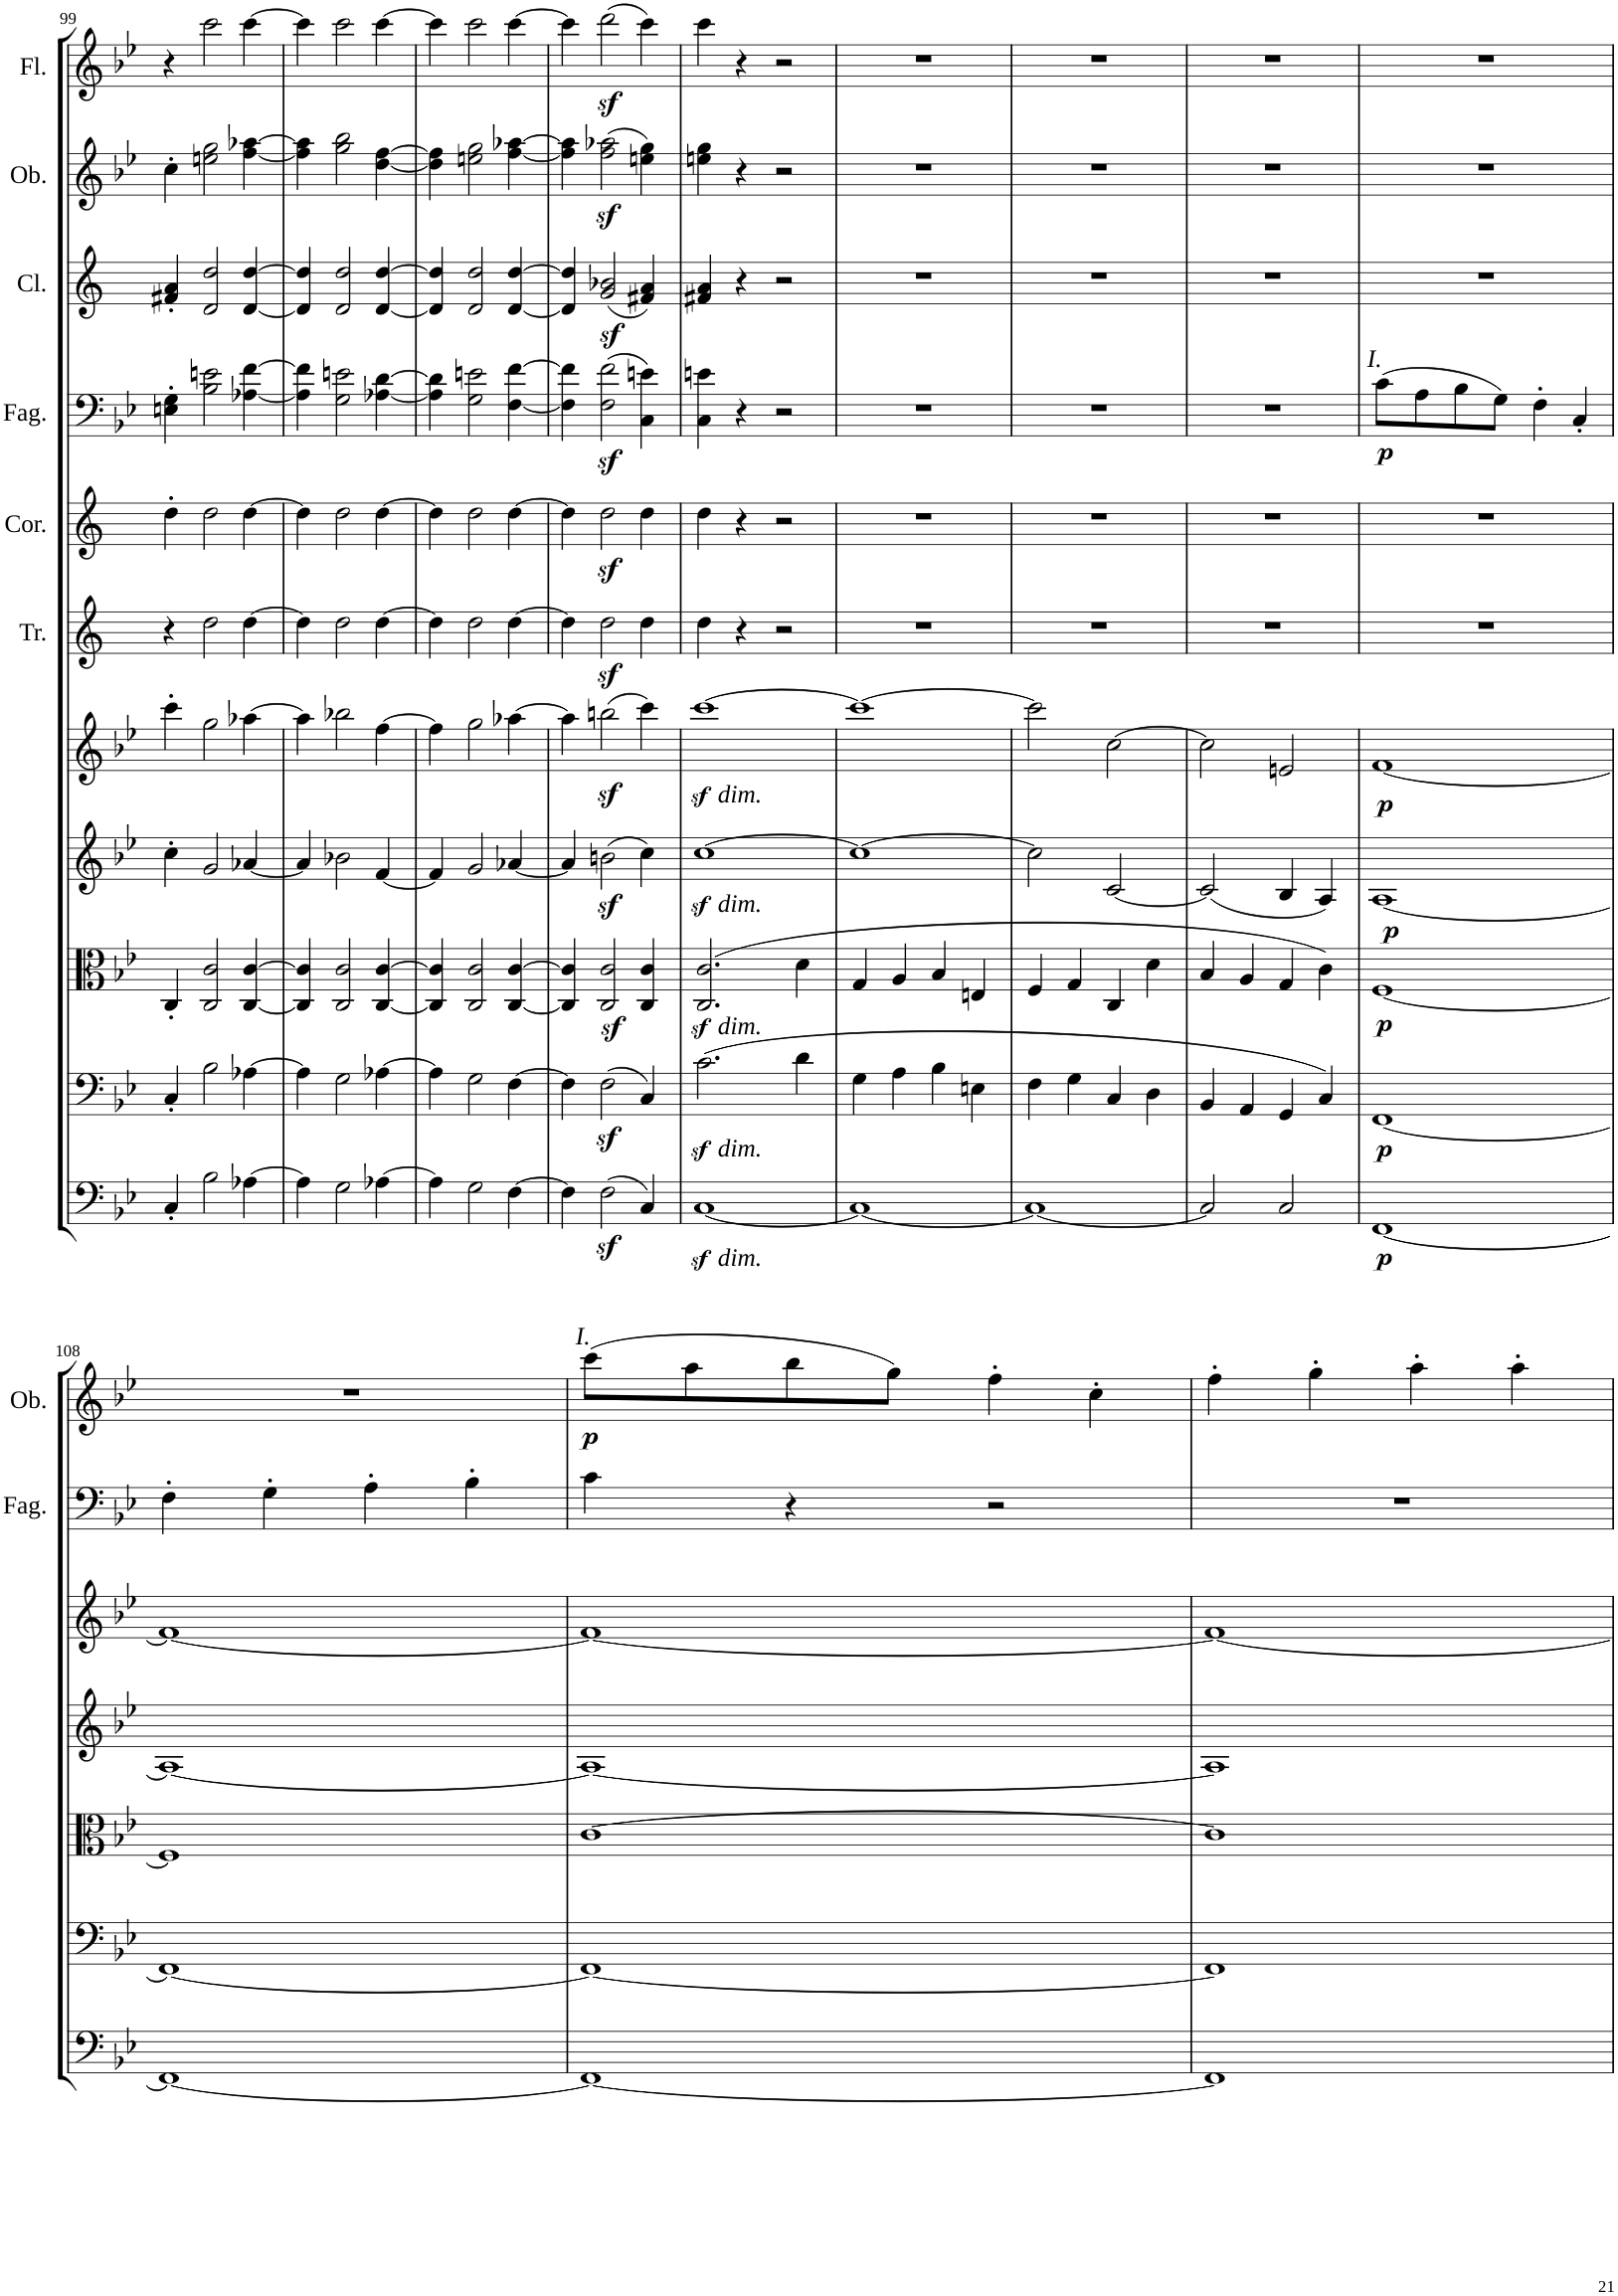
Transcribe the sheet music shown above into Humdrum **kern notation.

**kern	**dynam	**kern	**dynam	**kern	**dynam	**kern	**dynam	**kern	**dynam	**kern	**kern	**kern	**dynam	**kern	**kern	**dynam	**kern
*part11	*part11	*part10	*part10	*part9	*part9	*part8	*part8	*part7	*part7	*part6	*part5	*part4	*part4	*part3	*part2	*part2	*part1
*staff11	*staff11	*staff10	*staff10	*staff9	*staff9	*staff8	*staff8	*staff7	*staff7	*staff6	*staff5	*staff4	*staff4	*staff3	*staff2	*staff2	*staff1
*I"Contrabasso	*	*I"Violoncello	*	*I"Viola	*	*I"Violino II	*	*I"Violino I	*	*I"Trombe in B	*I"Corni in B	*I"Fagotti	*	*I"Clarinetti in B	*I"Oboi	*	*I"Flauto
*	*	*	*	*	*	*	*	*	*	*I'Tr.	*I'Cor.	*I'Fag.	*	*I'Cl.	*I'Ob.	*	*I'Fl.
!!LO:PB:g=z
*clefF4	*	*clefF4	*	*clefC3	*	*clefG2	*	*clefG2	*	*clefG2	*clefG2	*clefF4	*	*clefG2	*clefG2	*	*clefG2
*Trd7c12	*	*	*	*	*	*	*	*	*	*Trd1c2	*Trd8c14	*	*	*Trd1c2	*	*	*
*k[b-e-]	*	*k[b-e-]	*	*k[b-e-]	*	*k[b-e-]	*	*k[b-e-]	*	*k[]	*k[]	*k[b-e-]	*	*k[]	*k[b-e-]	*	*k[b-e-]
*M2/2	*	*M2/2	*	*M2/2	*	*M2/2	*	*M2/2	*	*M2/2	*M2/2	*M2/2	*	*M2/2	*M2/2	*	*M2/2
*met(c|)	*	*met(c|)	*	*met(c|)	*	*met(c|)	*	*met(c|)	*	*met(c|)	*met(c|)	*met(c|)	*	*met(c|)	*met(c|)	*	*met(c|)
=99	=99	=99	=99	=99	=99	=99	=99	=99	=99	=99	=99	=99	=99	=99	=99	=99	=99
4C'/	.	4C'/	.	4C'/	.	4cc'\	.	4ccc'\	.	4r	4dd'\	4En\' 4G\'	.	4f#X/' 4a/'	4cc'\	.	4r
2B-\	.	2B-\	.	2C/ 2c/	.	2g/	.	2gg\	.	2dd\	2dd\	2B-\ 2en\	.	2d/ 2dd/	2een\ 2gg\	.	2ccc\
[4A-X\	.	[4A-X\	.	[4C/ [4c/	.	[4a-X/	.	[4aa-X\	.	[4dd\	[4dd\	[4A-X\ [4f\	.	[4d/ [4dd/	[4ff\ [4aa-X\	.	[4ccc\
=100	=100	=100	=100	=100	=100	=100	=100	=100	=100	=100	=100	=100	=100	=100	=100	=100	=100
4A-\]	.	4A-\]	.	4C/] 4c/]	.	4a-/]	.	4aa-\]	.	4dd\]	4dd\]	4A-\] 4f\]	.	4d/] 4dd/]	4ff\] 4aa-\]	.	4ccc\]
2G\	.	2G\	.	2C/ 2c/	.	2b-X\	.	2bb-X\	.	2dd\	2dd\	2G\ 2en\	.	2d/ 2dd/	2gg\ 2bb-\	.	2ccc\
[4A-X\	.	[4A-X\	.	[4C/ [4c/	.	[4f/	.	[4ff\	.	[4dd\	[4dd\	[4A-X\ [4d\	.	[4d/ [4dd/	[4dd\ [4ff\	.	[4ccc\
=101	=101	=101	=101	=101	=101	=101	=101	=101	=101	=101	=101	=101	=101	=101	=101	=101	=101
4A-\]	.	4A-\]	.	4C/] 4c/]	.	4f/]	.	4ff\]	.	4dd\]	4dd\]	4A-\] 4d\]	.	4d/] 4dd/]	4dd\] 4ff\]	.	4ccc\]
2G\	.	2G\	.	2C/ 2c/	.	2g/	.	2gg\	.	2dd\	2dd\	2G\ 2en\	.	2d/ 2dd/	2een\ 2gg\	.	2ccc\
[4F\	.	[4F\	.	[4C/ [4c/	.	[4a-X/	.	[4aa-X\	.	[4dd\	[4dd\	[4F\ [4f\	.	[4d/ [4dd/	[4ff\ [4aa-X\	.	[4ccc\
=102	=102	=102	=102	=102	=102	=102	=102	=102	=102	=102	=102	=102	=102	=102	=102	=102	=102
4F\]	.	4F\]	.	4C/] 4c/]	.	4a-/]	.	4aa-\]	.	4dd\]	4dd\]	4F\] 4f\]	.	4d/] 4dd/]	4ff\] 4aa-\]	.	4ccc\]
(2Fz<^\	.	(2Fz<^\	.	2C/z<^ 2c/z<^	.	(2bnz<^\	.	(2bbnz<^\	.	2ddz<^\	2ddz<^\	(2F\z<^ 2f\z<^	.	(2g/z<^ 2b-X/z<^	(2ff\z<^ 2aa-X\z<^	.	(2dddz<^\
4C/)	.	4C/)	.	4C/ 4c/	.	4cc\)	.	4ccc\)	.	4dd\	4dd\	4C\ 4en\)	.	4f#X/ 4a/)	4een\ 4gg\)	.	4ccc\)
=103	=103	=103	=103	=103	=103	=103	=103	=103	=103	=103	=103	=103	=103	=103	=103	=103	=103
!	!	!	!	!	!	!	!	!LO:TX:b:t=dim.	!	!	!	!	!	!	!	!	!
!	!	!	!	!	!	!LO:TX:b:t=dim.	!	!	!	!	!	!	!	!	!	!	!
!	!	!	!	!LO:TX:b:t=dim.	!	!	!	!	!	!	!	!	!	!	!	!	!
!	!	!LO:TX:b:t=dim.	!	!	!	!	!	!	!	!	!	!	!	!	!	!	!
!LO:TX:b:t=dim.	!	!	!	!	!	!	!	!	!	!	!	!	!	!	!	!	!
[1C	.	(2.c\	.	(2.C/ 2.c/	.	[1cc	.	[1ccc	.	4dd\	4dd\	4C\ 4en\	.	4f#X/ 4a/	4een\ 4gg\	.	4ccc\
.	.	.	.	.	.	.	.	.	.	4r	4r	4r	.	4r	4r	.	4r
.	.	.	.	.	.	.	.	.	.	2r	2r	2r	.	2r	2r	.	2r
.	.	4d\	.	4d\	.	.	.	.	.	.	.	.	.	.	.	.	.
=104	=104	=104	=104	=104	=104	=104	=104	=104	=104	=104	=104	=104	=104	=104	=104	=104	=104
1C_	.	4G\	.	4G/	.	1cc_	.	1ccc_	.	1r	1r	1r	.	1r	1r	.	1r
.	.	4A\	.	4A/	.	.	.	.	.	.	.	.	.	.	.	.	.
.	.	4B-\	.	4B-/	.	.	.	.	.	.	.	.	.	.	.	.	.
.	.	4En\	.	4En/	.	.	.	.	.	.	.	.	.	.	.	.	.
=105	=105	=105	=105	=105	=105	=105	=105	=105	=105	=105	=105	=105	=105	=105	=105	=105	=105
1C_	.	4F\	.	4F/	.	2cc\]	.	2ccc\]	.	1r	1r	1r	.	1r	1r	.	1r
.	.	4G\	.	4G/	.	.	.	.	.	.	.	.	.	.	.	.	.
.	.	4C/	.	4C/	.	[2c/	.	[2cc\	.	.	.	.	.	.	.	.	.
.	.	4D\	.	4d\	.	.	.	.	.	.	.	.	.	.	.	.	.
=106	=106	=106	=106	=106	=106	=106	=106	=106	=106	=106	=106	=106	=106	=106	=106	=106	=106
2C/]	.	4BB-/	.	4B-/	.	(2c/]	.	2cc\]	.	1r	1r	1r	.	1r	1r	.	1r
.	.	4AA/	.	4A/	.	.	.	.	.	.	.	.	.	.	.	.	.
2C/	.	4GG/	.	4G/	.	4B-/	.	2en/	.	.	.	.	.	.	.	.	.
.	.	4C/)	.	4c\)	.	4A/)	.	.	.	.	.	.	.	.	.	.	.
=107	=107	=107	=107	=107	=107	=107	=107	=107	=107	=107	=107	=107	=107	=107	=107	=107	=107
!	!	!	!	!	!	!	!	!	!	!	!	!LO:TX:a:i:t=I.	!	!	!	!	!
!	!LO:DY:b	!	!LO:DY:b	!	!LO:DY:b	!	!LO:DY:b	!	!LO:DY:b	!	!	!	!LO:DY:b	!	!	!	!
[1FF	p	[1FF	p	[1F	p	[1A	p	[1f	p	1r	1r	(8c\L	p	1r	1r	.	1r
.	.	.	.	.	.	.	.	.	.	.	.	8A\	.	.	.	.	.
.	.	.	.	.	.	.	.	.	.	.	.	8B-\	.	.	.	.	.
.	.	.	.	.	.	.	.	.	.	.	.	8G\J)	.	.	.	.	.
.	.	.	.	.	.	.	.	.	.	.	.	4F'\	.	.	.	.	.
.	.	.	.	.	.	.	.	.	.	.	.	4C'/	.	.	.	.	.
!!LO:LB:g=z
=108	=108	=108	=108	=108	=108	=108	=108	=108	=108	=108	=108	=108	=108	=108	=108	=108	=108
1FF_	.	1FF_	.	1F]	.	1A_	.	1f_	.	1r	1r	4F'\	.	1r	1r	.	1r
.	.	.	.	.	.	.	.	.	.	.	.	4G'\	.	.	.	.	.
.	.	.	.	.	.	.	.	.	.	.	.	4A'\	.	.	.	.	.
.	.	.	.	.	.	.	.	.	.	.	.	4B-'\	.	.	.	.	.
=109	=109	=109	=109	=109	=109	=109	=109	=109	=109	=109	=109	=109	=109	=109	=109	=109	=109
!	!	!	!	!	!	!	!	!	!	!	!	!	!	!	!LO:TX:a:i:t=I.	!	!
!	!	!	!	!	!	!	!	!	!	!	!	!	!	!	!	!LO:DY:b	!
1FF_	.	1FF_	.	[1c	.	1A_	.	1f_	.	1r	1r	4c\	.	1r	(8ccc\L	p	1r
.	.	.	.	.	.	.	.	.	.	.	.	.	.	.	8aa\	.	.
.	.	.	.	.	.	.	.	.	.	.	.	4r	.	.	8bb-\	.	.
.	.	.	.	.	.	.	.	.	.	.	.	.	.	.	8gg\J)	.	.
.	.	.	.	.	.	.	.	.	.	.	.	2r	.	.	4ff'\	.	.
.	.	.	.	.	.	.	.	.	.	.	.	.	.	.	4cc'\	.	.
=110	=110	=110	=110	=110	=110	=110	=110	=110	=110	=110	=110	=110	=110	=110	=110	=110	=110
1FF]	.	1FF]	.	1c]	.	1A]	.	1f_	.	1r	1r	1r	.	1r	4ff'\	.	1r
.	.	.	.	.	.	.	.	.	.	.	.	.	.	.	4gg'\	.	.
.	.	.	.	.	.	.	.	.	.	.	.	.	.	.	4aa'\	.	.
.	.	.	.	.	.	.	.	.	.	.	.	.	.	.	4aa'\	.	.
=	=	=	=	=	=	=	=	=	=	=	=	=	=	=	=	=	=
*-	*-	*-	*-	*-	*-	*-	*-	*-	*-	*-	*-	*-	*-	*-	*-	*-	*-
